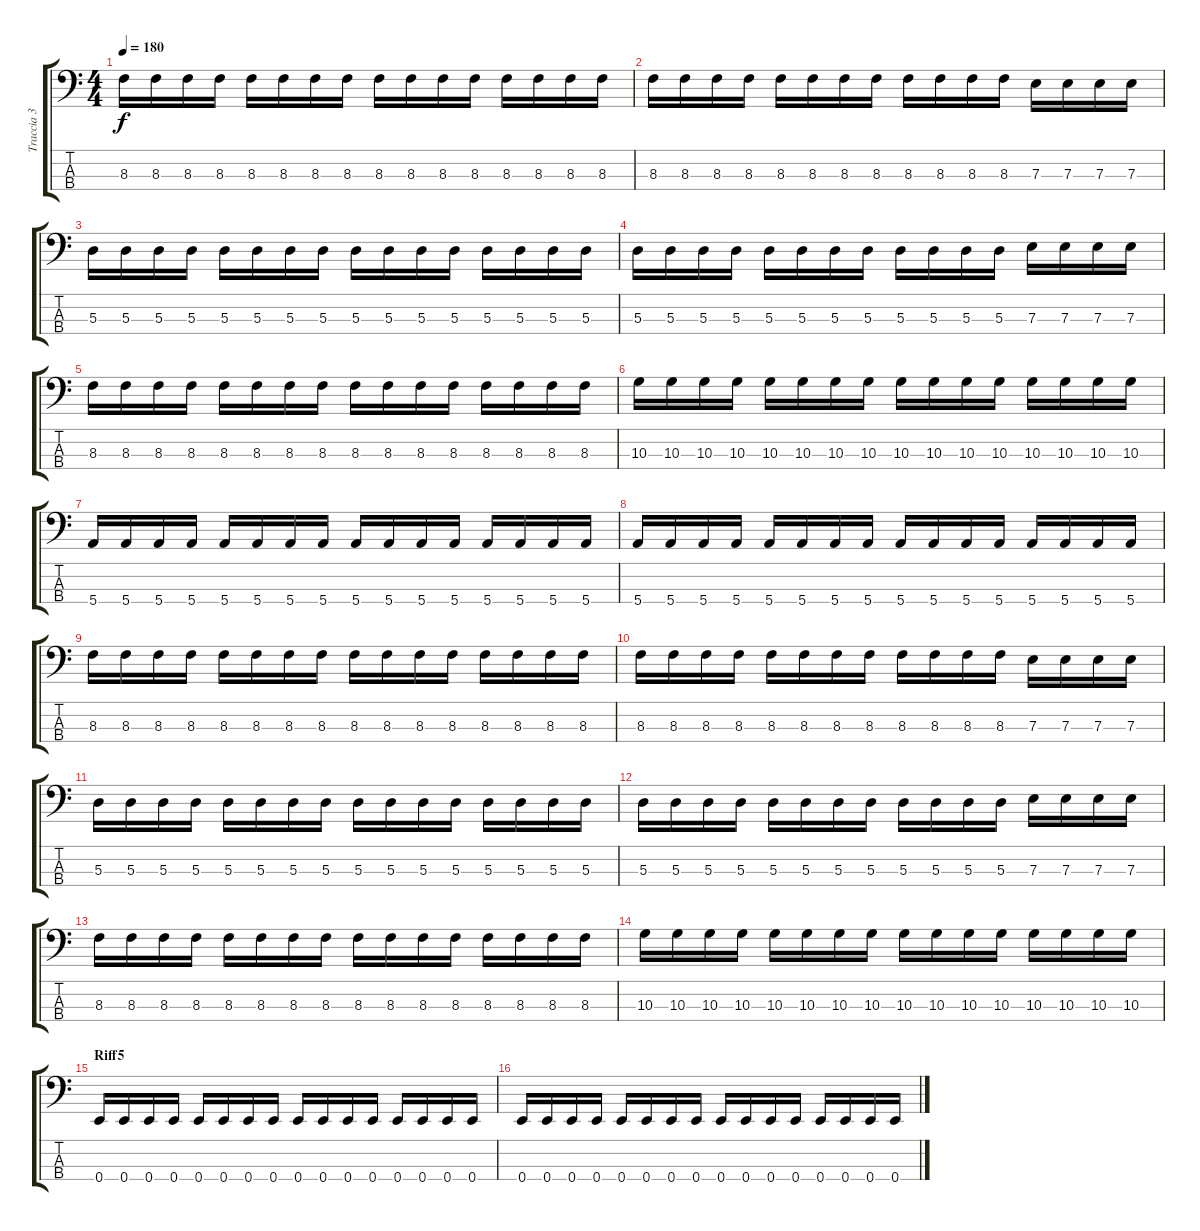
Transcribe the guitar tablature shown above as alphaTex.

\track ("Traccia 3" "Traccia 3") {instrument electricbasspick}
\staff {score tabs}
\tuning (G2 D2 A1 E1) {hide}
\ts (4 4)
\tempo 180
\clef f4
\ks c
8.3.16{dy f} 8.3.16 8.3.16 8.3.16 8.3.16 8.3.16 8.3.16 8.3.16 8.3.16 8.3.16 8.3.16 8.3.16 8.3.16 8.3.16 8.3.16 8.3.16 |
8.3.16 8.3.16 8.3.16 8.3.16 8.3.16 8.3.16 8.3.16 8.3.16 8.3.16 8.3.16 8.3.16 8.3.16 7.3.16 7.3.16 7.3.16 7.3.16 |
5.3.16 5.3.16 5.3.16 5.3.16 5.3.16 5.3.16 5.3.16 5.3.16 5.3.16 5.3.16 5.3.16 5.3.16 5.3.16 5.3.16 5.3.16 5.3.16 |
5.3.16 5.3.16 5.3.16 5.3.16 5.3.16 5.3.16 5.3.16 5.3.16 5.3.16 5.3.16 5.3.16 5.3.16 7.3.16 7.3.16 7.3.16 7.3.16 |
8.3.16 8.3.16 8.3.16 8.3.16 8.3.16 8.3.16 8.3.16 8.3.16 8.3.16 8.3.16 8.3.16 8.3.16 8.3.16 8.3.16 8.3.16 8.3.16 |
10.3.16 10.3.16 10.3.16 10.3.16 10.3.16 10.3.16 10.3.16 10.3.16 10.3.16 10.3.16 10.3.16 10.3.16 10.3.16 10.3.16 10.3.16 10.3.16 |
5.4.16 5.4.16 5.4.16 5.4.16 5.4.16 5.4.16 5.4.16 5.4.16 5.4.16 5.4.16 5.4.16 5.4.16 5.4.16 5.4.16 5.4.16 5.4.16 |
5.4.16 5.4.16 5.4.16 5.4.16 5.4.16 5.4.16 5.4.16 5.4.16 5.4.16 5.4.16 5.4.16 5.4.16 5.4.16 5.4.16 5.4.16 5.4.16 |
8.3.16 8.3.16 8.3.16 8.3.16 8.3.16 8.3.16 8.3.16 8.3.16 8.3.16 8.3.16 8.3.16 8.3.16 8.3.16 8.3.16 8.3.16 8.3.16 |
8.3.16 8.3.16 8.3.16 8.3.16 8.3.16 8.3.16 8.3.16 8.3.16 8.3.16 8.3.16 8.3.16 8.3.16 7.3.16 7.3.16 7.3.16 7.3.16 |
5.3.16 5.3.16 5.3.16 5.3.16 5.3.16 5.3.16 5.3.16 5.3.16 5.3.16 5.3.16 5.3.16 5.3.16 5.3.16 5.3.16 5.3.16 5.3.16 |
5.3.16 5.3.16 5.3.16 5.3.16 5.3.16 5.3.16 5.3.16 5.3.16 5.3.16 5.3.16 5.3.16 5.3.16 7.3.16 7.3.16 7.3.16 7.3.16 |
8.3.16 8.3.16 8.3.16 8.3.16 8.3.16 8.3.16 8.3.16 8.3.16 8.3.16 8.3.16 8.3.16 8.3.16 8.3.16 8.3.16 8.3.16 8.3.16 |
10.3.16 10.3.16 10.3.16 10.3.16 10.3.16 10.3.16 10.3.16 10.3.16 10.3.16 10.3.16 10.3.16 10.3.16 10.3.16 10.3.16 10.3.16 10.3.16 |
\section ("" "Riff5")
0.4.16 0.4.16 0.4.16 0.4.16 0.4.16 0.4.16 0.4.16 0.4.16 0.4.16 0.4.16 0.4.16 0.4.16 0.4.16 0.4.16 0.4.16 0.4.16 |
0.4.16 0.4.16 0.4.16 0.4.16 0.4.16 0.4.16 0.4.16 0.4.16 0.4.16 0.4.16 0.4.16 0.4.16 0.4.16 0.4.16 0.4.16 0.4.16
